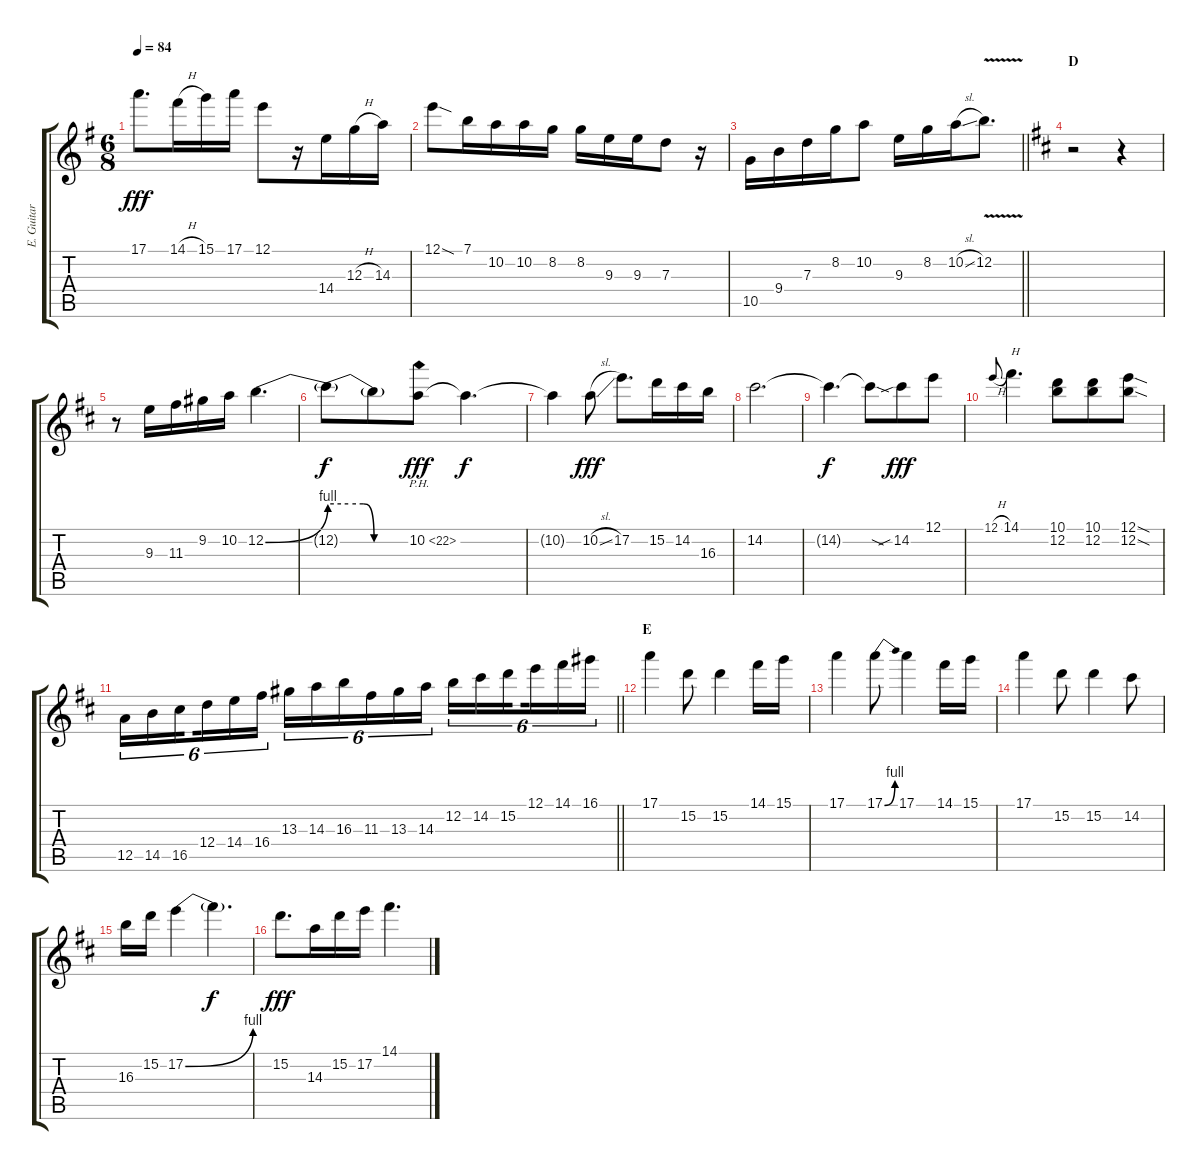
\track ("E. Guitar I" "E. Guitar ") {instrument overdrivenguitar}
\staff {score tabs}
\tuning (E4 B3 G3 D3 A2 E2) {hide}
\ts (6 8)
\tempo 84
\clef g2
\ks g
17.1.8{d dy fff} 14.1{h}.16 15.1.16 17.1.16 12.1.8 r.16 14.4.16 12.3{h}.16 14.3.16 |
12.1{sod}.8 7.1.16 10.2.16 10.2.16 8.2.16 8.2.16 9.3.16 9.3.16 7.3.8 r.16 |
\barLineRight lightlight
10.5.16 9.4.16 7.3.16 8.2.16 10.2.8 9.3.16 8.2.16 10.2{sl}.16 12.2{v}.8{d} |
\section ("" "D")
\ks d
r.2 r.4 |
r.8 9.3.16 11.3.16 9.2.16 10.2.16 12.2{be (bend 0 0 60 4)}.4{d} |
12.2{be (custom 0 4 15 4 26 4 34 0 60 0) t}.8{dy f} 12.2{t}.8 10.2{ph 12}.8{dy fff} 10.2{t}.4{d dy f} |
10.2{t}.4 10.2{sl}.8{dy fff} 17.2.8{d} 15.2.16 14.2.16 16.3.16 |
14.2.2{d} |
14.2{t}.4{d dy f} 14.2{sod t}.8 14.2{sib}.8{dy fff} 12.1.8 |
12.1{h}.8{gr onbeat} 14.1.4{d txt "H"} (10.1 12.2).8 (10.1 12.2).8 (12.1{sod} 12.2{sod}).8 |
\barLineRight lightlight
12.5.16{tu (6 4)} 14.5.16{tu (6 4)} 16.5.16{tu (6 4) beam splitsecondary} 12.4.16{tu (6 4)} 14.4.16{tu (6 4)} 16.4.16{tu (6 4) beam splitsecondary} 13.3.16{tu (6 4)} 14.3.16{tu (6 4)} 16.3.16{tu (6 4)} 11.3.16{tu (6 4)} 13.3.16{tu (6 4)} 14.3.16{tu (6 4) beam splitsecondary} 12.2.16{tu (6 4)} 14.2.16{tu (6 4)} 15.2.16{tu (6 4) beam splitsecondary} 12.1.16{tu (6 4)} 14.1.16{tu (6 4)} 16.1.16{tu (6 4)} |
\section ("" "E")
17.1.4 15.2.8 15.2.4 14.1.16 15.1.16 |
17.1.4 17.1{be (bend 0 0 60 4)}.8 17.1.4 14.1.16 15.1.16 |
17.1.4 15.2.8 15.2.4 14.2.8 |
16.3.16 15.2.16 17.2{be (bend 0 0 60 4)}.4 17.2{t}.4{d dy f} |
15.2.8{d dy fff} 14.3.16 15.2.16 17.2.16 14.1.4{d}
